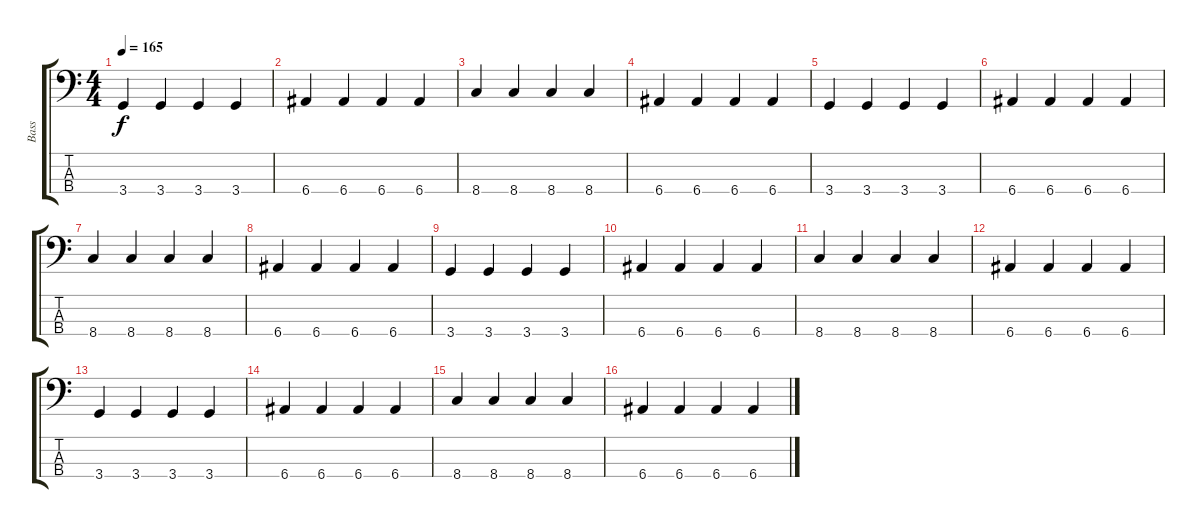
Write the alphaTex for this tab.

\track ("Bass" "Bass") {instrument overdrivenguitar}
\staff {score tabs}
\tuning (G2 D2 A1 E1) {hide}
\ts (4 4)
\tempo 165
\clef f4
\ks c
3.4.4{dy f} 3.4.4 3.4.4 3.4.4 |
6.4.4 6.4.4 6.4.4 6.4.4 |
8.4.4 8.4.4 8.4.4 8.4.4 |
6.4.4 6.4.4 6.4.4 6.4.4 |
3.4.4 3.4.4 3.4.4 3.4.4 |
6.4.4 6.4.4 6.4.4 6.4.4 |
8.4.4 8.4.4 8.4.4 8.4.4 |
6.4.4 6.4.4 6.4.4 6.4.4 |
3.4.4 3.4.4 3.4.4 3.4.4 |
6.4.4 6.4.4 6.4.4 6.4.4 |
8.4.4 8.4.4 8.4.4 8.4.4 |
6.4.4 6.4.4 6.4.4 6.4.4 |
3.4.4 3.4.4 3.4.4 3.4.4 |
6.4.4 6.4.4 6.4.4 6.4.4 |
8.4.4 8.4.4 8.4.4 8.4.4 |
6.4.4 6.4.4 6.4.4 6.4.4
